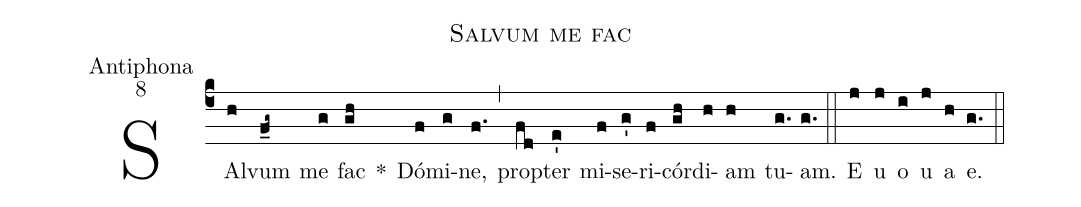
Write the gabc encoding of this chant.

name:Salvum me fac;
office-part:Antiphona;
mode:8;
%%
(c4) SAl(h)vum(f_g~) me(g) fac(gh) *() Dó(f)mi(g)ne,(f.) (,) pro(fd)pter(e') mi(f)se(g')ri(f)cór(gh)di(h)am(h) tu(g.)am.(g.) (::) <eu>E(j) u(j) o(i) u(j) a(h) e.</eu>(g.) (::)
